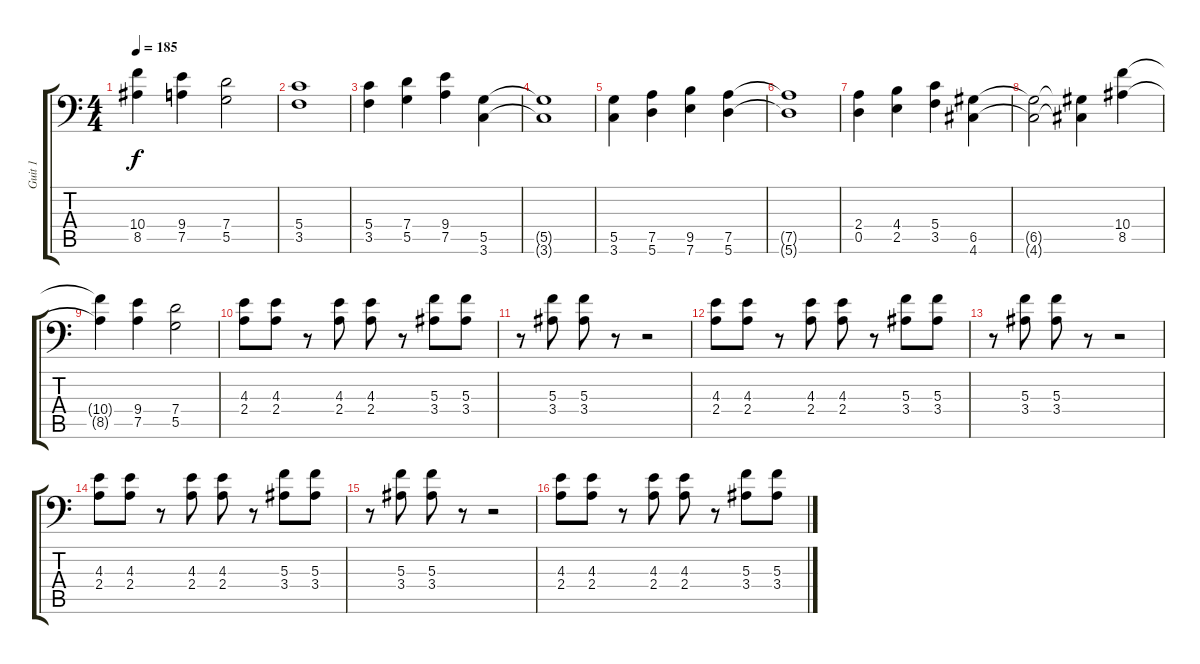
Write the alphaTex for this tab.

\track ("Guit 1" "Guit 1") {instrument distortionguitar}
\staff {score tabs}
\tuning (A3 E3 C3 G2 D2 A1) {hide}
\ts (4 4)
\tempo 185
\clef f4
\ks c
(10.4{t} 8.5{t}).4{dy f} (9.4 7.5).4 (7.4 5.5).2 |
(5.4 3.5).1 |
(5.4 3.5).4 (7.4 5.5).4 (9.4 7.5).4 (5.5 3.6).4 |
(5.5{t} 3.6{t}).1 |
(5.5 3.6).4 (7.5 5.6).4 (9.5 7.6).4 (7.5 5.6).4 |
(7.5{t} 5.6{t}).1 |
(2.4 0.5).4 (4.4 2.5).4 (5.4 3.5).4 (6.5 4.6).4 |
(6.5{t} 4.6{t}).2 (6.5{t} 4.6{t}).4 (10.4 8.5).4 |
(10.4{t} 8.5{t}).4 (9.4 7.5).4 (7.4 5.5).2 |
(4.3 2.4).8 (4.3 2.4).8 r.8 (4.3 2.4).8 (4.3 2.4).8 r.8 (5.3 3.4).8 (5.3 3.4).8 |
r.8 (5.3 3.4).8 (5.3 3.4).8 r.8 r.2 |
(4.3 2.4).8 (4.3 2.4).8 r.8 (4.3 2.4).8 (4.3 2.4).8 r.8 (5.3 3.4).8 (5.3 3.4).8 |
r.8 (5.3 3.4).8 (5.3 3.4).8 r.8 r.2 |
(4.3 2.4).8 (4.3 2.4).8 r.8 (4.3 2.4).8 (4.3 2.4).8 r.8 (5.3 3.4).8 (5.3 3.4).8 |
r.8 (5.3 3.4).8 (5.3 3.4).8 r.8 r.2 |
(4.3 2.4).8 (4.3 2.4).8 r.8 (4.3 2.4).8 (4.3 2.4).8 r.8 (5.3 3.4).8 (5.3 3.4).8
